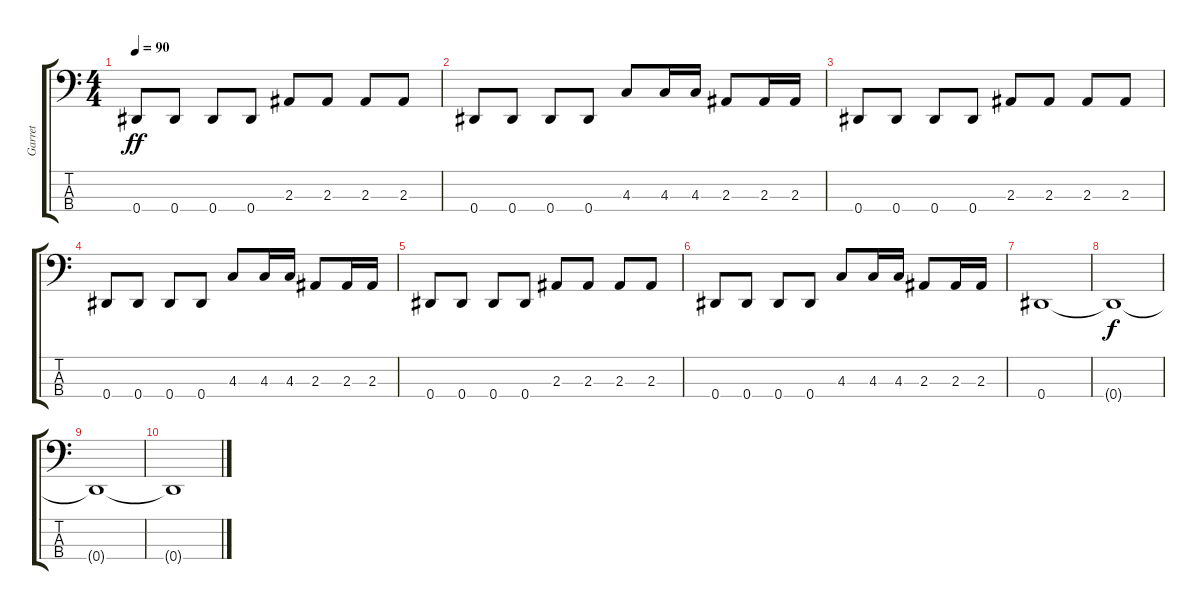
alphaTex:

\track ("Garret" "Garret") {instrument electricbasspick}
\staff {score tabs}
\tuning (Gb2 Db2 Ab1 Eb1) {hide}
\ts (4 4)
\tempo 90
\clef f4
\ks c
0.4.8{dy ff} 0.4.8 0.4.8 0.4.8 2.3.8 2.3.8 2.3.8 2.3.8 |
0.4.8 0.4.8 0.4.8 0.4.8 4.3.8 4.3.16 4.3.16 2.3.8 2.3.16 2.3.16 |
0.4.8 0.4.8 0.4.8 0.4.8 2.3.8 2.3.8 2.3.8 2.3.8 |
0.4.8 0.4.8 0.4.8 0.4.8 4.3.8 4.3.16 4.3.16 2.3.8 2.3.16 2.3.16 |
0.4.8 0.4.8 0.4.8 0.4.8 2.3.8 2.3.8 2.3.8 2.3.8 |
0.4.8 0.4.8 0.4.8 0.4.8 4.3.8 4.3.16 4.3.16 2.3.8 2.3.16 2.3.16 |
0.4.1 |
0.4{t}.1{dy f} |
0.4{t}.1 |
0.4{t}.1
